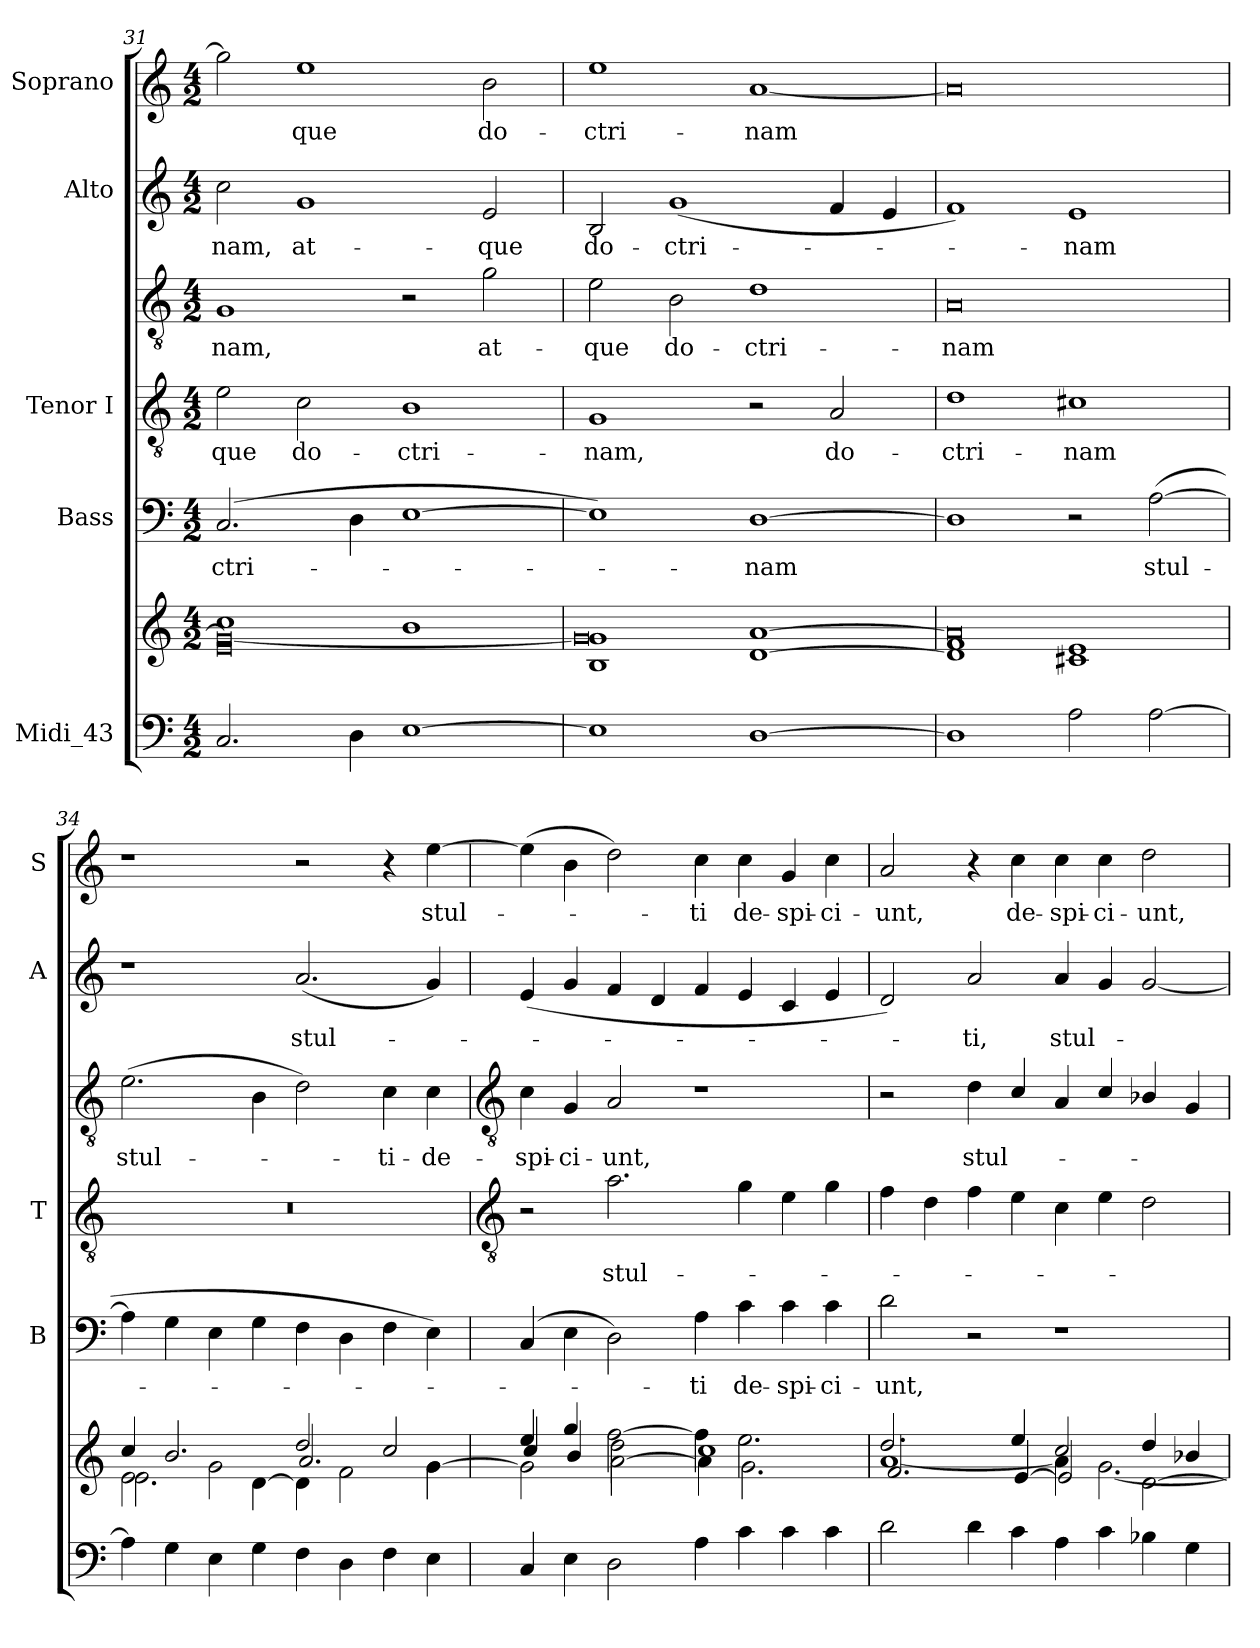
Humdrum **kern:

**kern	**kern	**kern	**text	**kern	**text	**kern	**text	**kern	**text	**kern	**text
*part5	*part5	*part4	*part4	*part3	*part3	*part3	*part3	*part2	*part2	*part1	*part1
*staff7	*staff6	*staff5	*staff5	*staff4	*staff4	*staff3	*staff3	*staff2	*staff2	*staff1	*staff1
*I"Midi_43	*	*I"Bass	*	*I"Tenor I	*	*	*	*I"Alto	*	*I"Soprano	*
*	*	*I'B	*	*I'T	*	*	*	*I'A	*	*I'S	*
*clefF4	*clefG2	*clefF4	*	*clefGv2	*	*clefGv2	*	*clefG2	*	*clefG2	*
*k[]	*k[]	*k[]	*	*k[]	*	*k[]	*	*k[]	*	*k[]	*
*C:	*C:	*C:	*	*C:	*	*C:	*	*C:	*	*C:	*
*M4/2	*M4/2	*M4/2	*	*M4/2	*	*M4/2	*	*M4/2	*	*M4/2	*
=31	=31	=31	=31	=31	=31	=31	=31	=31	=31	=31	=31
*	*^	*	*	*	*	*	*	*	*	*	*
*	*	*^	*	*	*	*	*	*	*	*	*	*
!	!	!	!	!	!LO:LY:b	!	!LO:LY:b	!	!LO:LY:b	!	!LO:LY:b	!	!
2.C	1cc/	0g\_	0e\	(>2.C	-ctri-	2e	-que	1G	-nam,	2cc	nam,	2gg]	.
!	!	!	!	!	!	!	!LO:LY:b	!	!	!	!LO:LY:b	!	!LO:LY:b
.	.	.	.	.	.	2c	do-	.	.	1g	at-	1ee	que
4D	.	.	.	4D	.	.	.	.	.	.	.	.	.
!	!	!	!	!	!	!	!LO:LY:b	!	!	!	!	!	!
[1E	1b/	.	.	[1E	.	1B/	-ctri-	2r	.	.	.	.	.
!	!	!	!	!	!	!	!	!	!LO:LY:b	!	!LO:LY:b	!	!LO:LY:b
.	.	.	.	.	.	.	.	2g	at-	2e	-que	2b	do-
=32	=32	=32	=32	=32	=32	=32	=32	=32	=32	=32	=32	=32	=32
!	!	!	!	!	!	!	!LO:LY:b	!	!LO:LY:b	!	!LO:LY:b	!	!LO:LY:b
1E]	1g/	0g\]	1B\	1E])	.	1G	-nam,	2e	-que	2B	do-	1ee	-ctri-
!	!	!	!	!	!	!	!	!	!LO:LY:b	!	!LO:LY:b	!	!
.	.	.	.	.	.	.	.	2B	do-	(<1g	-ctri-	.	.
!	!	!	!	!	!LO:LY:b	!	!	!	!LO:LY:b	!	!	!	!LO:LY:b
[1D	[1a/	.	[1d\	[1D	nam	2r	.	1d	-ctri-	.	.	[1a	-nam
!	!	!	!	!	!	!	!LO:LY:b	!	!	!	!	!	!
.	.	.	.	.	.	2A	do-	.	.	4f	.	.	.
.	.	.	.	.	.	.	.	.	.	4e	.	.	.
=33	=33	=33	=33	=33	=33	=33	=33	=33	=33	=33	=33	=33	=33
!	!	!	!	!	!	!	!LO:LY:b	!	!LO:LY:b	!	!	!	!
1D]	0a/]	1f\	1d\]	1D]	.	1d	ctri-	0A	-nam	1f)	.	0a]	.
!	!	!	!	!	!	!	!LO:LY:b	!	!	!	!LO:LY:b	!	!
2A	.	1e\	1c#X\	2r	.	1c#X	-nam	.	.	1e	nam	.	.
!	!	!	!	!	!LO:LY:b	!	!	!	!	!	!	!	!
[2A	.	.	.	(>[2A	stul-	.	.	.	.	.	.	.	.
=34	=34	=34	=34	=34	=34	=34	=34	=34	=34	=34	=34	=34	=34
!	!	!	!	!	!	!	!	!	!LO:LY:b	!	!	!	!
4A]	4cc/	2e\	2.e\	4A]	.	0r	.	(>2.e	stul-	1r	.	1r	.
4G	2.b/	.	.	4G	.	.	.	.	.	.	.	.	.
4E	.	2g\	.	4E	.	.	.	.	.	.	.	.	.
4G	.	.	[4d\	4G	.	.	.	4B	.	.	.	.	.
!	!	!	!	!	!	!	!	!	!	!	!LO:LY:b	!	!
4F	2dd/	2.a/	4d\]	4F	.	.	.	2d)	.	(<2.a	stul-	2r	.
4D	.	.	2f\	4D	.	.	.	.	.	.	.	.	.
!	!	!	!	!	!	!	!	!	!LO:LY:b	!	!	!	!
4F	2cc/	.	.	4F	.	.	.	4c	ti-	.	.	4r	.
!	!	!	!	!	!	!	!	!	!LO:LY:b	!	!	!	!LO:LY:b
4E	.	4g\	[4g\	4E)	.	.	.	4c	-de-	4g)	.	[4ee	stul-
!!LO:LB:g=z
=35	=35	=35	=35	=35	=35	=35	=35	=35	=35	=35	=35	=35	=35
*	*	*	*	*	*	*clefGv2	*	*clefGv2	*	*	*	*	*
!	!	!	!	!	!	!	!	!	!LO:LY:b	!	!	!	!
4C	4ee/	4cc/	2g\]	(>4C	.	2r	.	4c	-spi-	(<4e	.	(>4ee]	.
!	!	!	!	!	!	!	!	!	!LO:LY:b	!	!	!	!
4E	4gg/	4b/	.	4E	.	.	.	4G	-ci-	4g	.	4b	.
!	!	!	!	!	!	!	!LO:LY:b	!	!LO:LY:b	!	!	!	!
2D	[2ff\	2dd\	[2a\	2D)	.	2.a	stul-	2A	-unt,	4f	.	2dd)	.
.	.	.	.	.	.	.	.	.	.	4d	.	.	.
!	!	!	!	!	!LO:LY:b	!	!	!	!	!	!	!	!LO:LY:b
4A	4ff\]	1cc\	4a\]	4A	ti	.	.	1r	.	4f	.	4cc	ti
!	!	!	!	!	!LO:LY:b	!	!	!	!	!	!	!	!LO:LY:b
4c	2.ee\	.	2.g\	4c	de-	4g	.	.	.	4e	.	4cc	de-
!	!	!	!	!	!LO:LY:b	!	!	!	!	!	!	!	!LO:LY:b
4c	.	.	.	4c	-spi-	4e	.	.	.	4c	.	4g	-spi-
!	!	!	!	!	!LO:LY:b	!	!	!	!	!	!	!	!LO:LY:b
4c	.	.	.	4c	-ci-	4g	.	.	.	4e	.	4cc	-ci-
=36	=36	=36	=36	=36	=36	=36	=36	=36	=36	=36	=36	=36	=36
!	!	!	!	!	!LO:LY:b	!	!	!	!	!	!	!	!LO:LY:b
2d	2.dd/	[1a\	2.f/	2d	-unt,	4f	.	2r	.	2d)	.	2a	-unt,
.	.	.	.	.	.	4d	.	.	.	.	.	.	.
!	!	!	!	!	!	!	!	!	!LO:LY:b	!	!LO:LY:b	!	!
4d	.	.	.	2r	.	4f	.	4d	stul-	2a	ti,	4r	.
!	!	!	!	!	!	!	!	!	!	!	!	!	!LO:LY:b
4c	4ee/	.	[4e/	.	.	4e	.	4c/	.	.	.	4cc	de-
!	!	!	!	!	!	!	!	!	!	!	!LO:LY:b	!	!LO:LY:b
4A	2cc/	4a\]	2e/]	1r	.	4c	.	4A	.	4a	stul-	4cc	-spi-
!	!	!	!	!	!	!	!	!	!	!	!	!	!LO:LY:b
4c	.	[2.g\	.	.	.	4e	.	4c/	.	4g	.	4cc	-ci-
!	!	!	!	!	!	!	!	!	!	!	!	!	!LO:LY:b
4B-X	4dd/	.	[2d\	.	.	2d	.	4B-X/	.	[2g	.	2dd	-unt,
4G	4b-X/	.	.	.	.	.	.	4G	.	.	.	.	.
*	*v	*v	*v	*	*	*	*	*	*	*	*	*	*
=	=	=	=	=	=	=	=	=	=	=	=
*-	*-	*-	*-	*-	*-	*-	*-	*-	*-	*-	*-
